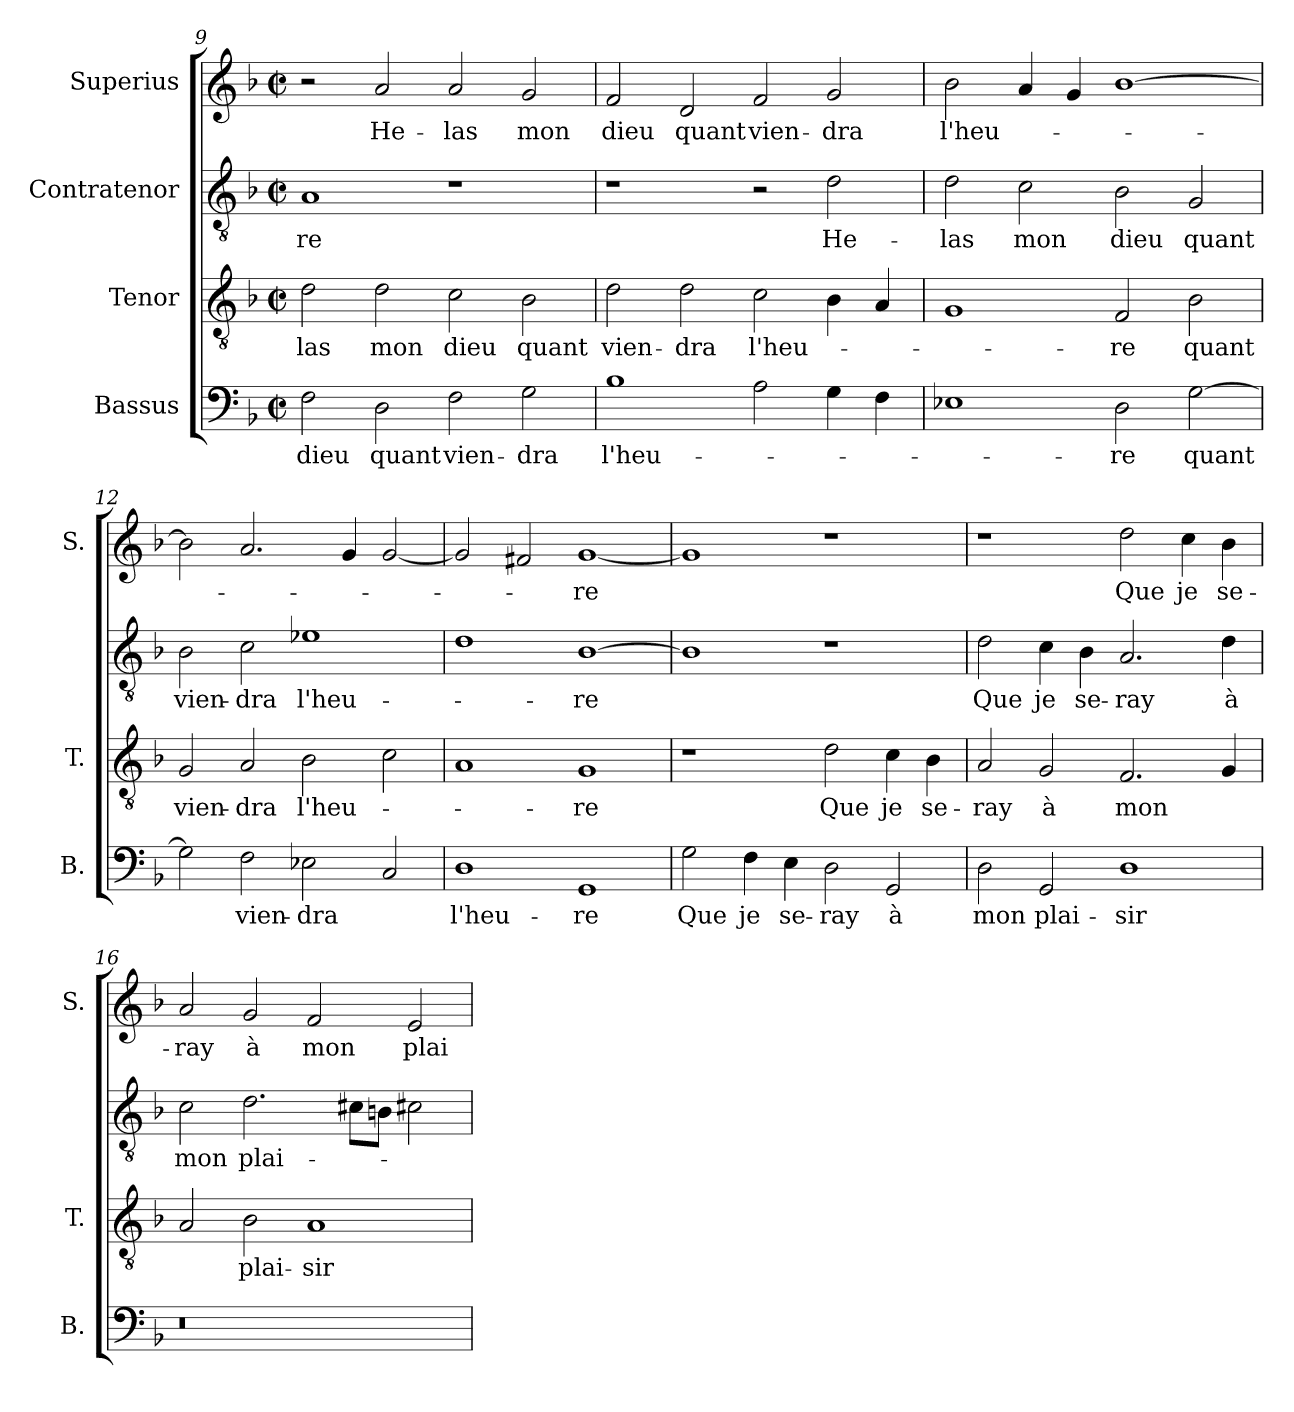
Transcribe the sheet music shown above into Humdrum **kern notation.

**kern	**text	**kern	**text	**kern	**text	**kern	**text
*part4	*part4	*part3	*part3	*part2	*part2	*part1	*part1
*staff4	*staff4	*staff3	*staff3	*staff2	*staff2	*staff1	*staff1
*I"Bassus	*	*I"Tenor	*	*I"Contratenor	*	*I"Superius	*
*I'B.	*	*I'T.	*	*	*	*I'S.	*
*clefF4	*	*clefGv2	*	*clefGv2	*	*clefG2	*
*k[b-]	*	*k[b-]	*	*k[b-]	*	*k[b-]	*
*F:	*	*F:	*	*F:	*	*F:	*
*M2/2	*	*M2/2	*	*M2/2	*	*M2/2	*
*met(c|)	*	*met(c|)	*	*met(c|)	*	*met(c|)	*
=9	=9	=9	=9	=9	=9	=9	=9
2F\	dieu	2d\	-las	1A/	-re	2r	.
2D\	quant	2d\	mon	.	.	2a/	He-
2F\	vien-	2c\	dieu	1r	.	2a/	-las
2G\	-dra	2B-\	quant	.	.	2g/	mon
=10	=10	=10	=10	=10	=10	=10	=10
1B-\	l'heu-	2d\	vien-	1r	.	2f/	dieu
.	.	2d\	-dra	.	.	2d/	quant
2A\	.	2c\	l'heu-	2r	.	2f/	vien-
4G\	.	4B-\	.	2d\	He-	2g/	-dra
4F\	.	4A/	.	.	.	.	.
!!LO:LB:g=z
=11	=11	=11	=11	=11	=11	=11	=11
1E-X\	.	1G/	.	2d\	-las	2b-\	l'heu-
.	.	.	.	2c\	mon	4a/	.
.	.	.	.	.	.	4g/	.
2D\	-re	2F/	-re	2B-\	dieu	[1b-\	.
[2G\	quant	2B-\	quant	2G/	quant	.	.
=12	=12	=12	=12	=12	=12	=12	=12
2G\]	.	2G/	vien-	2B-\	vien-	2b-\]	.
2F\	vien-	2A/	-dra	2c\	-dra	2.a/	.
2E-X\	-dra	2B-\	l'heu-	1e-X\	l'heu-	.	.
.	.	.	.	.	.	4g/	.
2C/	.	2c\	.	.	.	[2g/	.
=13	=13	=13	=13	=13	=13	=13	=13
1D\	l'heu-	1A/	.	1d\	.	2g/]	.
.	.	.	.	.	.	2f#X/	.
1GG/	-re	1G/	-re	[1B-\	-re	[1g/	-re
=14	=14	=14	=14	=14	=14	=14	=14
2G\	Que	1r	.	1B-\]	.	1g/]	.
4F\	je	.	.	.	.	.	.
4E\	se-	.	.	.	.	.	.
2D\	-ray	2d\	Que	1r	.	1r	.
2GG/	à	4c\	je	.	.	.	.
.	.	4B-\	se-	.	.	.	.
=15	=15	=15	=15	=15	=15	=15	=15
2D\	mon	2A/	-ray	2d\	Que	1r	.
2GG/	plai-	2G/	à	4c\	je	.	.
.	.	.	.	4B-\	se-	.	.
1D\	-sir	2.F/	mon	2.A/	-ray	2dd\	Que
.	.	.	.	.	.	4cc\	je
.	.	4G/	.	4d\	à	4b-\	se-
!!LO:PB:g=z
=16	=16	=16	=16	=16	=16	=16	=16
!LO:N:vis=0	!	!	!	!	!	!	!
1r	.	2A/	.	2c\	mon	2a/	-ray
.	.	2B-\	plai-	2.d\	plai-	2g/	à
1ryy	.	1A/	-sir	.	.	2f/	mon
.	.	.	.	8c#X\L	.	.	.
.	.	.	.	8Bn\J	.	.	.
.	.	.	.	2c#X\	.	2e/	plai-
=	=	=	=	=	=	=	=
*-	*-	*-	*-	*-	*-	*-	*-
